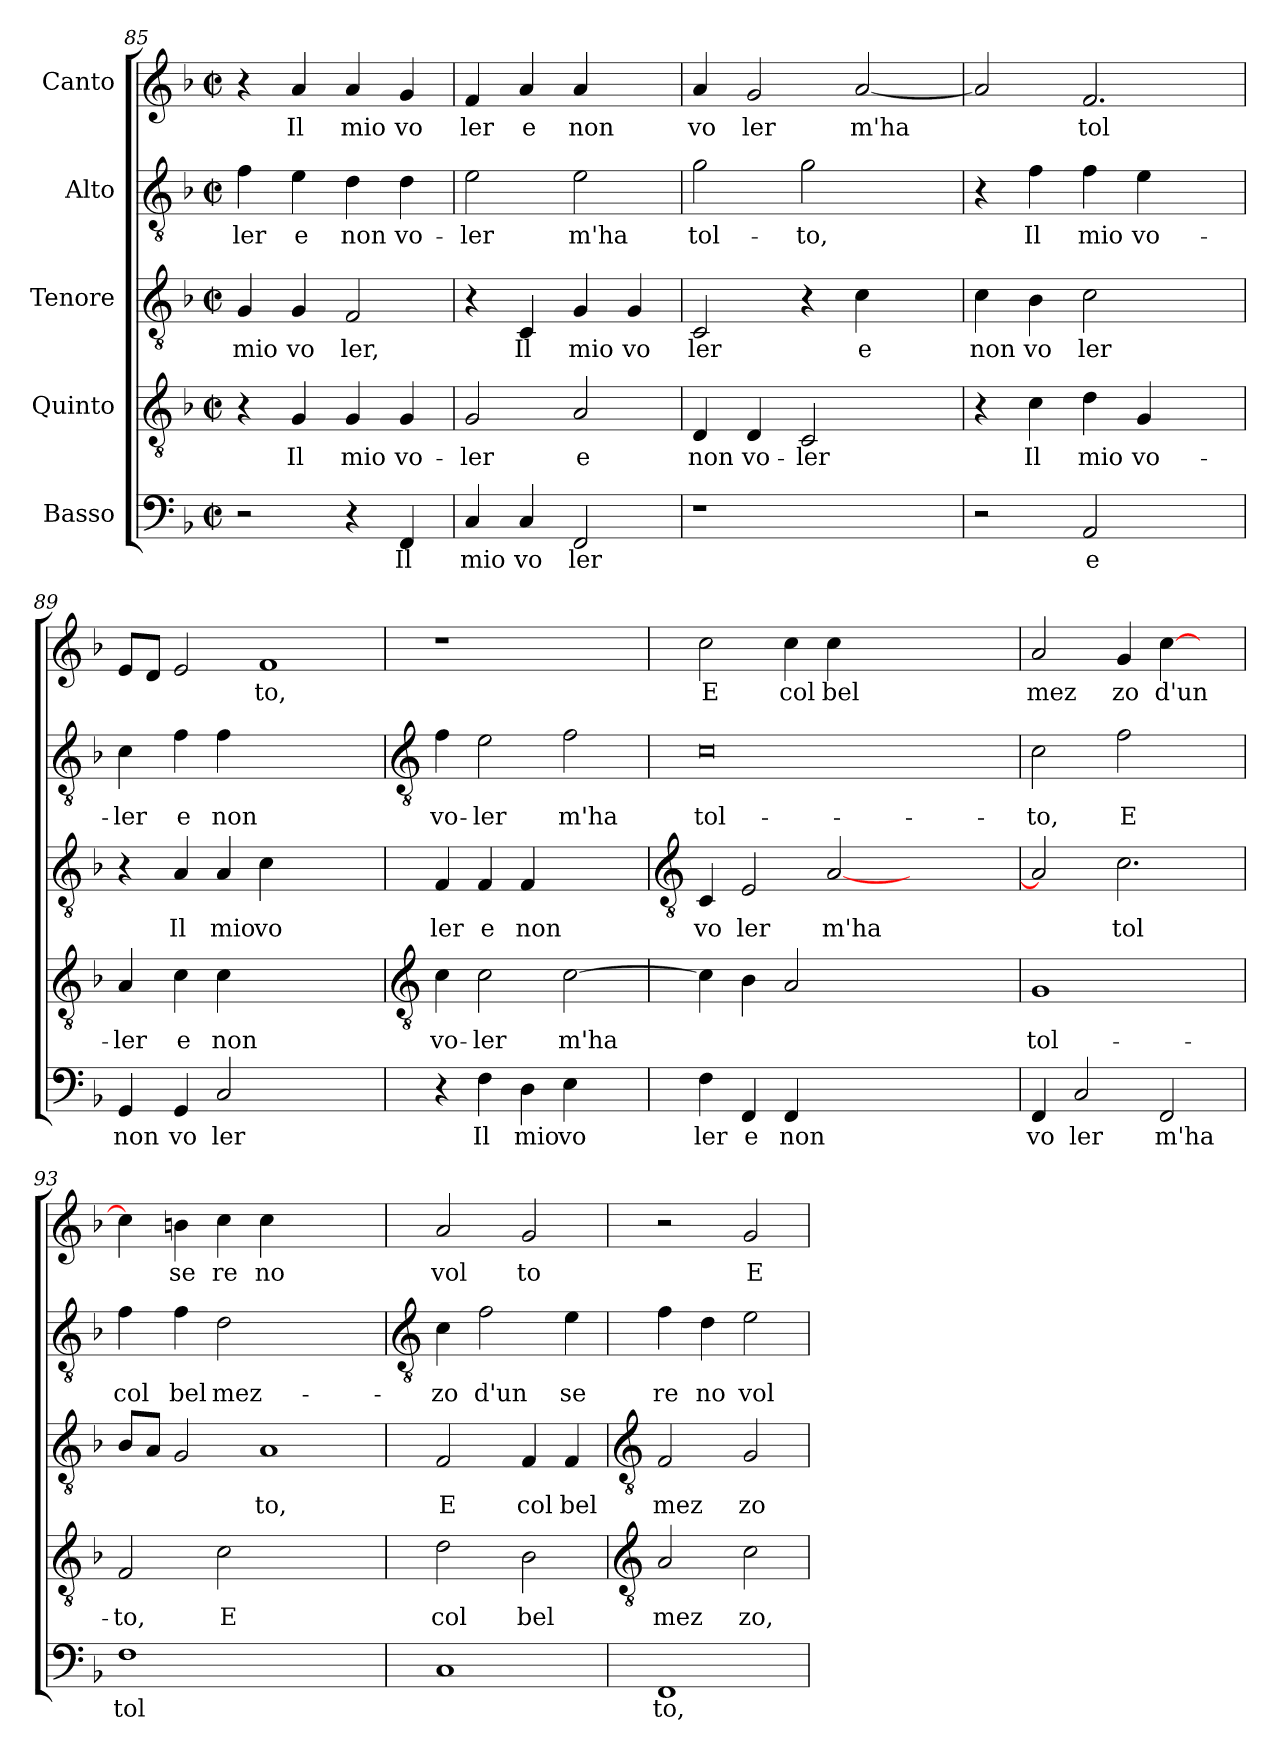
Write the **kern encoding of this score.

**kern	**text	**kern	**text	**kern	**text	**kern	**text	**kern	**text
*part5	*part5	*part4	*part4	*part3	*part3	*part2	*part2	*part1	*part1
*staff5	*staff5	*staff4	*staff4	*staff3	*staff3	*staff2	*staff2	*staff1	*staff1
*I"Basso	*	*I"Quinto	*	*I"Tenore	*	*I"Alto	*	*I"Canto	*
!!LO:LB:g=z
*clefF4	*	*clefGv2	*	*clefGv2	*	*clefGv2	*	*clefG2	*
*k[b-]	*	*k[b-]	*	*k[b-]	*	*k[b-]	*	*k[b-]	*
*F:	*	*F:	*	*F:	*	*F:	*	*F:	*
*M2/2	*	*M2/2	*	*M2/2	*	*M2/2	*	*M2/2	*
*met(c|)	*	*met(c|)	*	*met(c|)	*	*met(c|)	*	*met(c|)	*
=85	=85	=85	=85	=85	=85	=85	=85	=85	=85
!	!	!	!	!	!LO:LY:b	!	!LO:LY:b	!	!
2r	.	4r	.	4G/	mio	4f\	-ler	4r	.
!	!	!	!LO:LY:b	!	!LO:LY:b	!	!LO:LY:b	!	!LO:LY:b
.	.	4G/	Il	4G/	vo	4e\	e	4a/	Il
!	!	!	!LO:LY:b	!	!LO:LY:b	!	!LO:LY:b	!	!LO:LY:b
4r	.	4G/	mio	2F/	ler,	4d\	non	4a/	mio
!	!LO:LY:b	!	!LO:LY:b	!	!	!	!LO:LY:b	!	!LO:LY:b
4FF/	Il	4G/	vo-	.	.	4d\	vo-	4g/	vo
=86	=86	=86	=86	=86	=86	=86	=86	=86	=86
!	!LO:LY:b	!	!LO:LY:b	!	!	!	!LO:LY:b	!	!LO:LY:b
4C/	mio	2G/	-ler	4r	.	2e\	-ler	4f/	ler
!	!LO:LY:b	!	!	!	!LO:LY:b	!	!	!	!LO:LY:b
4C/	vo	.	.	4C/	Il	.	.	4a/	e
!	!LO:LY:b	!	!LO:LY:b	!	!LO:LY:b	!	!LO:LY:b	!	!LO:LY:b
2FF/	ler	2A/	e	4G/	mio	2e\	m'ha	4a/	non
!	!	!	!	!	!LO:LY:b	!	!	!	!
.	.	.	.	4G/	vo	.	.	4ryy	.
!!LO:LB:g=z
=87	=87	=87	=87	=87	=87	=87	=87	=87	=87
!	!	!	!LO:LY:b	!	!LO:LY:b	!	!LO:LY:b	!	!LO:LY:b
1r	.	4D/	non	2C/	ler	2g\	tol-	4a/	vo
!	!	!	!LO:LY:b	!	!	!	!	!	!LO:LY:b
.	.	4D/	vo-	.	.	.	.	2g/	ler
!	!	!	!LO:LY:b	!	!	!	!LO:LY:b	!	!
.	.	2C/	-ler	4r	.	2g\	-to,	.	.
!	!	!	!	!	!LO:LY:b	!	!	!	!LO:LY:b
.	.	.	.	4c\	e	.	.	[2a/	m'ha
4ryy	.	4ryy	.	4ryy	.	4ryy	.	.	.
=88	=88	=88	=88	=88	=88	=88	=88	=88	=88
!	!	!	!	!	!LO:LY:b	!	!	!	!
2r	.	4r	.	4c\	non	4r	.	2a/]	.
!	!	!	!LO:LY:b	!	!LO:LY:b	!	!LO:LY:b	!	!
.	.	4c\	Il	4B-\	vo	4f\	Il	.	.
!	!LO:LY:b	!	!LO:LY:b	!	!LO:LY:b	!	!LO:LY:b	!	!LO:LY:b
2AA/	e	4d\	mio	2c\	ler	4f\	mio	2.f/	tol
!	!	!	!LO:LY:b	!	!	!	!LO:LY:b	!	!
.	.	4G/	vo-	.	.	4e\	vo-	.	.
4ryy	.	4ryy	.	4ryy	.	4ryy	.	.	.
=89	=89	=89	=89	=89	=89	=89	=89	=89	=89
!	!LO:LY:b	!	!LO:LY:b	!	!	!	!LO:LY:b	!	!
4GG/	non	4A/	-ler	4r	.	4c\	-ler	8e/L	.
.	.	.	.	.	.	.	.	8d/J	.
!	!LO:LY:b	!	!LO:LY:b	!	!LO:LY:b	!	!LO:LY:b	!	!
4GG/	vo	4c\	e	4A/	Il	4f\	e	2e/	.
!	!LO:LY:b	!	!LO:LY:b	!	!LO:LY:b	!	!LO:LY:b	!	!
2C/	ler	4c\	non	4A/	mio	4f\	non	.	.
!	!	!	!	!	!LO:LY:b	!	!	!	!LO:LY:b
.	.	1ryy	.	4c\	vo	1ryy	.	1f	to,
2.ryy	.	.	.	2.ryy	.	.	.	.	.
!!LO:LB:g=z
=90	=90	=90	=90	=90	=90	=90	=90	=90	=90
*	*	*clefGv2	*	*	*	*clefGv2	*	*	*
!	!	!	!LO:LY:b	!	!LO:LY:b	!	!LO:LY:b	!	!
4r	.	4c\	vo-	4F/	ler	4f\	vo-	1r	.
!	!LO:LY:b	!	!LO:LY:b	!	!LO:LY:b	!	!LO:LY:b	!	!
4F\	Il	2c\	-ler	4F/	e	2e\	-ler	.	.
!	!LO:LY:b	!	!	!	!LO:LY:b	!	!	!	!
4D\	mio	.	.	4F/	non	.	.	.	.
!	!LO:LY:b	!	!LO:LY:b	!	!	!	!LO:LY:b	!	!
4E\	vo	[2c\	m'ha	2ryy	.	2f\	m'ha	.	.
4ryy	.	.	.	.	.	.	.	4ryy	.
!!LO:LB:g=z
=91	=91	=91	=91	=91	=91	=91	=91	=91	=91
*	*	*	*	*clefGv2	*	*	*	*	*
!	!LO:LY:b	!	!	!	!LO:LY:b	!	!LO:LY:b	!	!LO:LY:b
4F\	ler	4c\]	.	4C/	vo	0c	tol-	2cc\	E
!	!LO:LY:b	!	!	!	!LO:LY:b	!	!	!	!
4FF/	e	4B-\	.	2E/	ler	.	.	.	.
!	!LO:LY:b	!	!	!	!	!	!	!	!LO:LY:b
4FF/	non	2A/	.	.	.	.	.	4cc\	col
!	!	!	!	!	!LO:LY:b	!	!	!	!LO:LY:b
1ryy	.	.	.	[2A/	m'ha	.	.	4cc\	bel
.	.	1ryy	.	.	.	.	.	1ryy	.
.	.	.	.	2.ryy	.	.	.	.	.
4ryy	.	.	.	.	.	.	.	.	.
!!LO:LB:g=z
=92	=92	=92	=92	=92	=92	=92	=92	=92	=92
!	!LO:LY:b	!	!LO:LY:b	!	!	!	!LO:LY:b	!	!LO:LY:b
4FF/	vo	1G	tol-	2A/]	.	2c\	-to,	2a/	mez
!	!LO:LY:b	!	!	!	!	!	!	!	!
2C/	ler	.	.	.	.	.	.	.	.
!	!	!	!	!	!LO:LY:b	!	!LO:LY:b	!	!LO:LY:b
.	.	.	.	2.c\	tol	2f\	E	4g/	zo
!	!LO:LY:b	!	!	!	!	!	!	!	!LO:LY:b
2FF/	m'ha	.	.	.	.	.	.	[4cc\	d'un
.	.	4ryy	.	.	.	4ryy	.	4ryy	.
=93	=93	=93	=93	=93	=93	=93	=93	=93	=93
!	!LO:LY:b	!	!LO:LY:b	!	!	!	!LO:LY:b	!	!
1F	tol	2F/	-to,	8B-/L	.	4f\	col	4cc\]	.
.	.	.	.	8A/J	.	.	.	.	.
!	!	!	!	!	!	!	!LO:LY:b	!	!LO:LY:b
.	.	.	.	2G/	.	4f\	bel	4bn\	se
!	!	!	!LO:LY:b	!	!	!	!LO:LY:b	!	!LO:LY:b
.	.	2c\	E	.	.	2d\	mez-	4cc\	re
!	!	!	!	!	!LO:LY:b	!	!	!	!LO:LY:b
.	.	.	.	1A	to,	.	.	4cc\	no
2.ryy	.	2.ryy	.	.	.	2.ryy	.	2.ryy	.
!!LO:LB:g=z
=94	=94	=94	=94	=94	=94	=94	=94	=94	=94
*	*	*	*	*	*	*clefGv2	*	*	*
!	!	!	!LO:LY:b	!	!LO:LY:b	!	!LO:LY:b	!	!LO:LY:b
1C	.	2d\	col	2F/	E	4c\	-zo	2a/	vol
!	!	!	!	!	!	!	!LO:LY:b	!	!
.	.	.	.	.	.	2f\	d'un	.	.
!	!	!	!LO:LY:b	!	!LO:LY:b	!	!	!	!LO:LY:b
.	.	2B-\	bel	4F/	col	.	.	2g/	to
!	!	!	!	!	!LO:LY:b	!	!LO:LY:b	!	!
.	.	.	.	4F/	bel	4e\	se	.	.
!!LO:LB:g=z
=95	=95	=95	=95	=95	=95	=95	=95	=95	=95
*	*	*clefGv2	*	*clefGv2	*	*	*	*	*
!	!LO:LY:b	!	!LO:LY:b	!	!LO:LY:b	!	!LO:LY:b	!	!
1FF	to,	2A/	mez	2F/	mez	4f\	re	2r	.
!	!	!	!	!	!	!	!LO:LY:b	!	!
.	.	.	.	.	.	4d\	no	.	.
!	!	!	!LO:LY:b	!	!LO:LY:b	!	!LO:LY:b	!	!LO:LY:b
.	.	2c\	zo,	2G/	zo	2e\	vol	2g/	E
=	=	=	=	=	=	=	=	=	=
*-	*-	*-	*-	*-	*-	*-	*-	*-	*-
